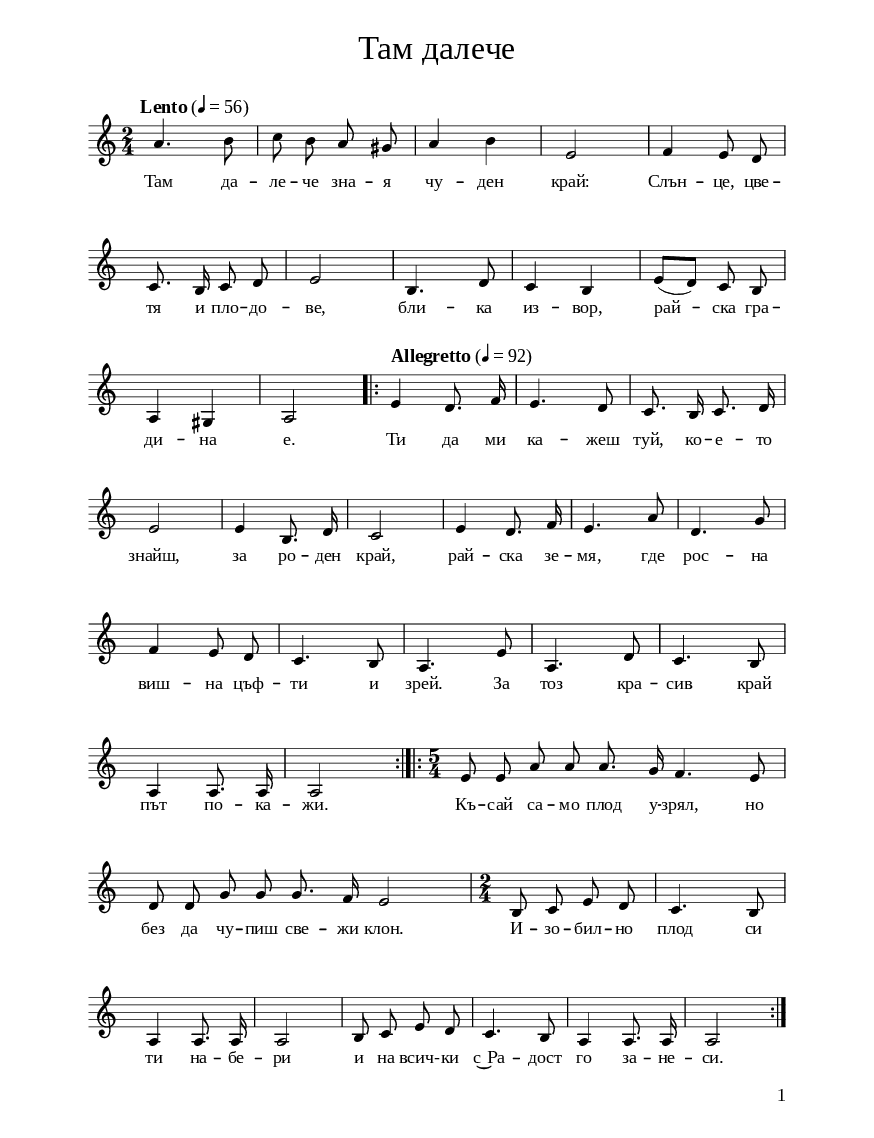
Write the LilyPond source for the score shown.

\version "2.24.2"

\include "include/globals.ily"

\bookpart {
  \label #'ref117
  \tocItem \markup "Там далече –  Tam daleče "
  \include "include/bookpart-paper.ily"
  \score {
    \include "include/score-layout.ily"

    \new Voice \absolute {
      \clef treble
      \key a \minor
      \time 2/4
      \tempoFunc "Lento" 4 "56"
      \autoBeamOff
      a'4. b'8 |  c''8 b'8 a'8 gis'8 | a'4 b'4 | e'2 |  f'4 e'8 d'8 \break |


      c'8. b16 c'8 d'8 | e'2 | b4. d'8 | c'4 b4 | e'8 ( [d'8] ) c'8 b8 \break |


      a4 gis4 | a2 \bar ".|:"
      | \tempoFunc "Allegretto" 4 "92" | e'4 d'8. f'16 | e'4. d'8 |c'8. b16 c'8. d'16 \break |

      e'2 | e'4 b8. d'16 | c'2 | e'4 d'8. f'16 | e'4. a'8 | d'4. g'8 \break |

      f'4 e'8 d'8 | c'4. b8 |   \key a \minor a4. e'8 | a4. d'8 | c'4. b8 \break |

      a4 a8. a16 | a2 \bar ":|.|:"
      | \time 5/4
      e'8 e'8 a'8 a'8 a'8. g'16 f'4. e'8 \break |

      d'8 d'8 g'8 g'8 g'8. f'16 e'2 | \time 2/4  b8 c'8 e'8 d'8 | c'4. b8 \break |

      a4 a8. a16 | a2 | b8 c'8 e'8 d'8 | c'4. b8 | a4 a8. a16 | a2 \bar ":|."
    }

    \addlyrics {
      Там   да  --  ле
      --  че   зна  --  я   чу  --  ден   край: Слън --  це,
      цве  --  тя   и   пло  --  до  --  ве,   бли  --  ка   из  --
      вор,   рай  --  ска   гра  --  ди  --  на   е.   Ти   да   ми   ка
      --  жеш   туй,   ко  --  е  --  то   знайш, за   ро  --  ден
      край,   рай  --  ска   зе  --  мя,   где   рос  --  на   виш  --
      на   цъф  --  ти   и   зрей.   За   тоз   кра  --  сив   край
      път   по  --  ка  --  жи.   Къ  --  сай   са  --  мо   плод   у  --
      зрял,   но   без   да   чу  --  пиш   све  --  жи   клон.   И  --
      зо  --  бил  --  но   плод   си   ти   на  --  бе  --  ри   и   на
      "всич-"  --  ки   с~Ра  --  дост   го   за  --  не  --  си.
    }

    \header {
      title = \titleFunc "Там далече" " Tam daleče"
    }

    \midi{}

  } % score

  \pageBreak


  % include foreign translation(s) of the song
  

} % bookpart
